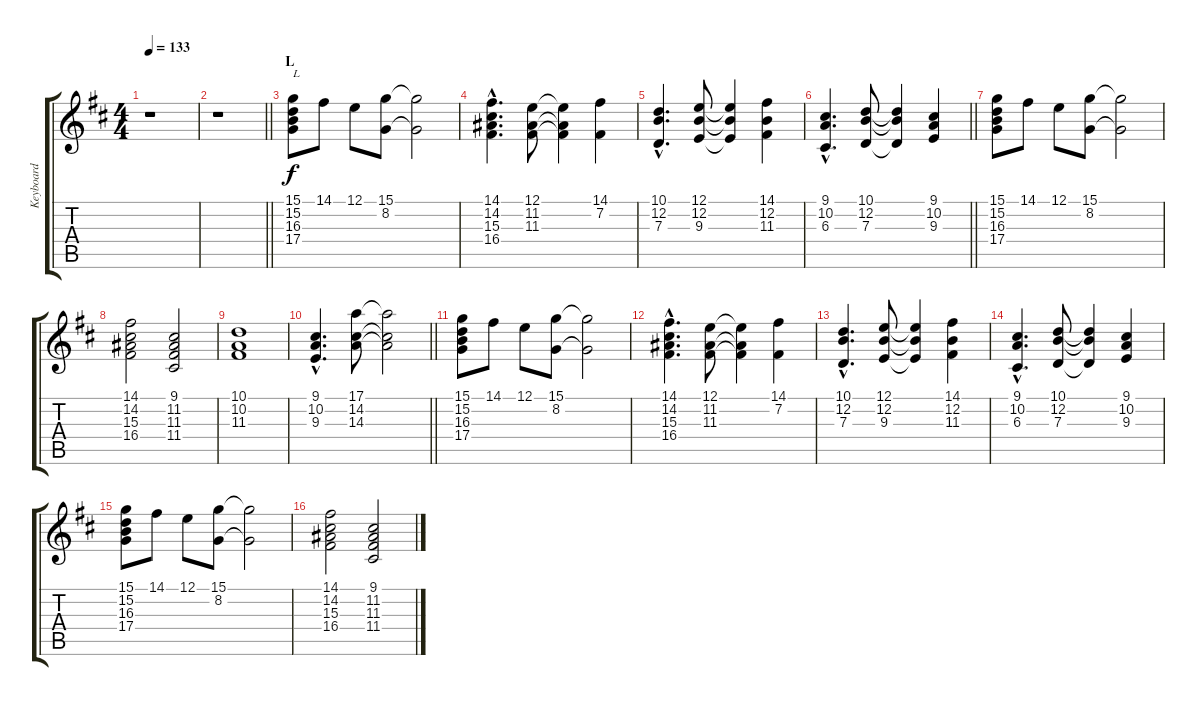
\track ("Keyboard" "Keyboard") {instrument acousticgrandpiano}
\staff {score tabs}
\tuning (E4 B3 G3 D3 A2 E2) {hide}
\ts (4 4)
\tempo 133
\clef g2
\ks d
r.1{dy f} |
\barLineRight lightlight
r.1 |
\section ("" "L")
(15.1 15.2 16.3 17.4).8{txt "L"} 14.1.8 12.1.8 (15.1 8.2).8 (15.1{t} 8.2{t}).2 |
(14.1{hac} 14.2{hac} 15.3{hac} 16.4{hac}).4{d} (12.1 11.2 11.3).8 (12.1{t} 11.2{t} 11.3{t}).4 (14.1 7.2).4 |
(10.1{hac} 12.2{hac} 7.3{hac}).4{d} (12.1 12.2 9.3).8 (12.1{t} 12.2{t} 9.3{t}).4 (14.1 12.2 11.3).4 |
\barLineRight lightlight
(9.1{hac} 10.2{hac} 6.3{hac}).4{d} (10.1 12.2 7.3).8 (10.1{t} 12.2{t} 7.3{t}).4 (9.1 10.2 9.3).4 |
(15.1 15.2 16.3 17.4).8 14.1.8 12.1.8 (15.1 8.2).8 (15.1{t} 8.2{t}).2 |
(14.1 14.2 15.3 16.4).2 (9.1 11.2 11.3 11.4).2 |
(10.1 10.2 11.3).1 |
\barLineRight lightlight
(9.1{hac} 10.2{hac} 9.3{hac}).4{d} (17.1 14.2 14.3).8 (17.1{t} 14.2{t} 14.3{t}).2 |
(15.1 15.2 16.3 17.4).8 14.1.8 12.1.8 (15.1 8.2).8 (15.1{t} 8.2{t}).2 |
(14.1{hac} 14.2{hac} 15.3{hac} 16.4{hac}).4{d} (12.1 11.2 11.3).8 (12.1{t} 11.2{t} 11.3{t}).4 (14.1 7.2).4 |
(10.1{hac} 12.2{hac} 7.3{hac}).4{d} (12.1 12.2 9.3).8 (12.1{t} 12.2{t} 9.3{t}).4 (14.1 12.2 11.3).4 |
(9.1{hac} 10.2{hac} 6.3{hac}).4{d} (10.1 12.2 7.3).8 (10.1{t} 12.2{t} 7.3{t}).4 (9.1 10.2 9.3).4 |
(15.1 15.2 16.3 17.4).8 14.1.8 12.1.8 (15.1 8.2).8 (15.1{t} 8.2{t}).2 |
(14.1 14.2 15.3 16.4).2 (9.1 11.2 11.3 11.4).2
